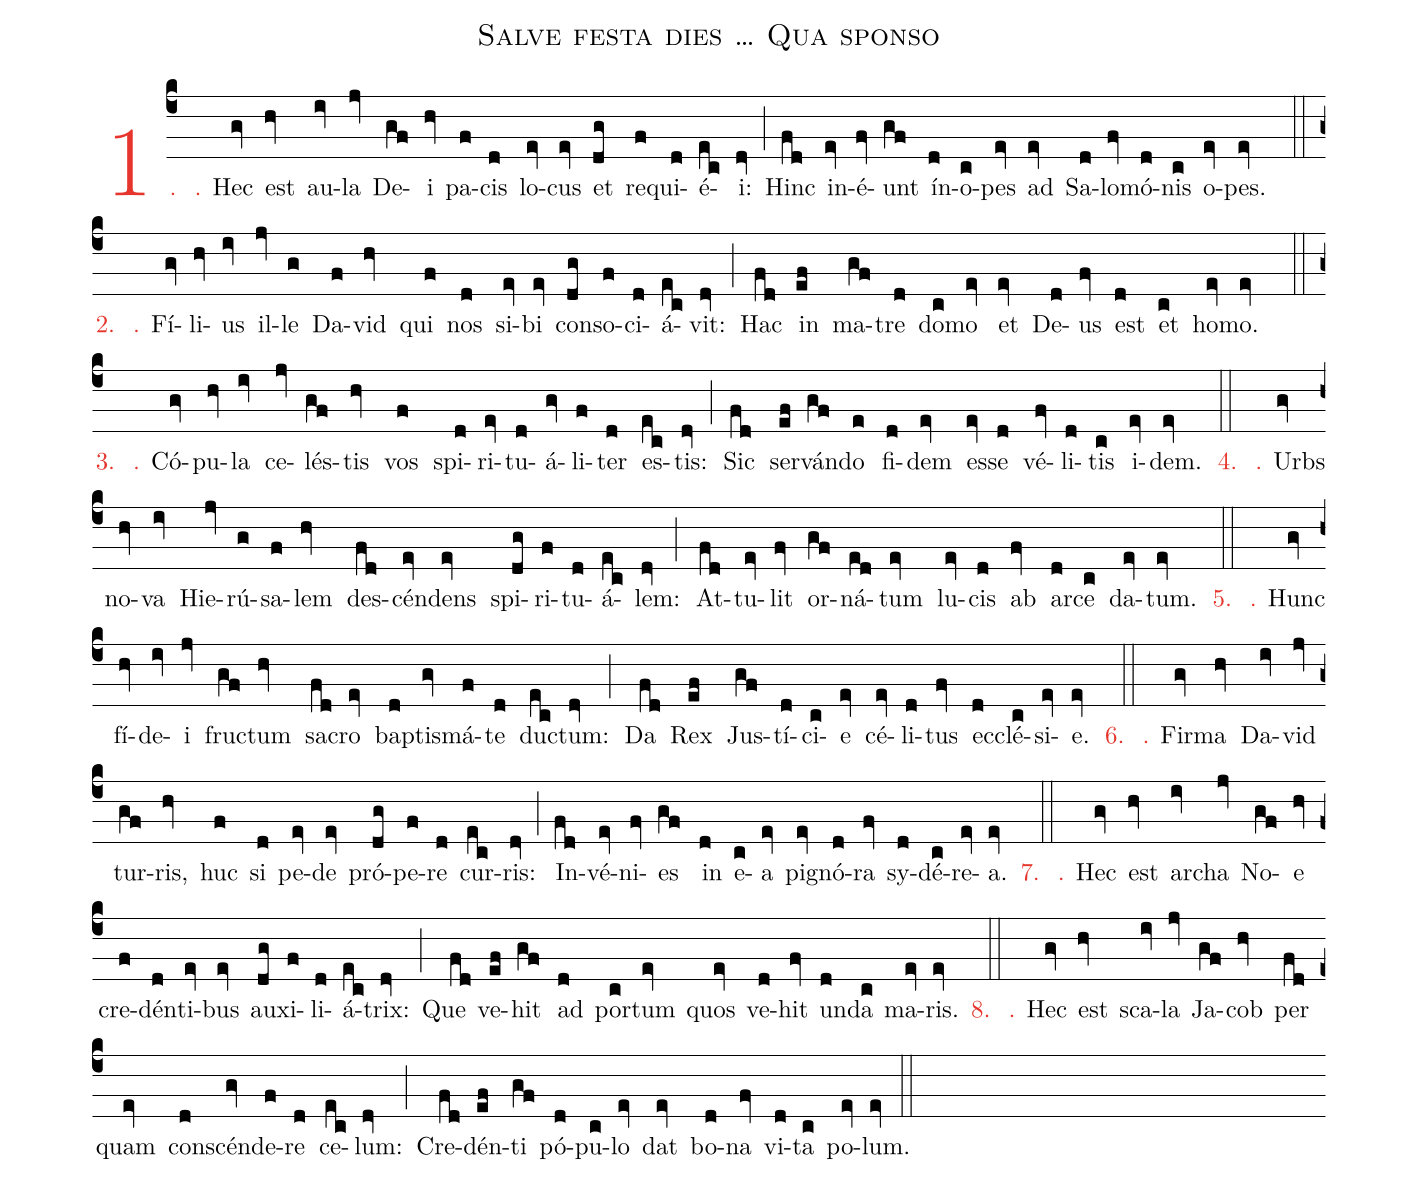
name: Salve festa dies … Qua sponso;
%%
(c4) <c>1.</c> <c>℣.</c> Hec(gv) est(hv) au(iv)la(jv) De(gf)i(hv) pa(f)cis(d) lo(ev)cus(ev) et(dg) re(f)qui(d)é(ec)i:(dv) (;)
Hinc(fd) in(ev)é(fv)unt(gf) ín(d)o(c)pes(ev) ad(ev) Sa(d)lo(fv)mó(d)nis(c) o(ev)pes.(ev) (::)

<c>2.</c> <c>℣.</c> Fí(gv)li(hv)us(iv) il(jv)le(g) Da(f)vid(hv) qui(f) nos(d) si(ev)bi(ev) con(dg)so(f)ci(d)á(ec)vit:(dv) (;)
Hac(fd) in(ef) ma(gf)tre(d) do(c)mo(ev) et(ev) De(d)us(fv) est(d) et(c) ho(ev)mo.(ev) (::)

<c>3.</c> <c>℣.</c> Có(gv)pu(hv)la(iv) ce(jv)lés(gf)tis(hv) vos(f) spi(d)ri(ev)tu(d)á(gv)li(f)ter(d) es(ec)tis:(dv) (;)
Sic(fd) ser(ef)ván(gf)do(e) fi(d)dem(ev) es(ev)se(d) vé(fv)li(d)tis(c) i(ev)dem.(ev) (::)

<c>4.</c> <c>℣.</c> Urbs(gv) no(hv)va(iv) Hie(jv)rú(g)sa(f)lem(hv) des(fd)cén(ev)dens(ev) spi(dg)ri(f)tu(d)á(ec)lem:(dv) (;)
At(fd)tu(ev)lit(fv) or(gf)ná(ed)tum(ev) lu(ev)cis(d) ab(fv) ar(d)ce(c) da(ev)tum.(ev) (::)

<c>5.</c> <c>℣.</c> Hunc(gv) fí(hv)de(iv)i(jv) fruc(gf)tum(hv) sa(fd)cro(ev) bap(d)tis(gv)má(f)te(d) duc(ec)tum:(dv) (;)
Da(fd) Rex(ef) Jus(gf)tí(d)ci(c)e(ev) cé(ev)li(d)tus(fv) ec(d)clé(c)si(ev)e.(ev) (::)

<c>6.</c> <c>℣.</c> Fir(gv)ma(hv) Da(iv)vid(jv) tur(gf)ris,(hv) huc(f) si(d) pe(ev)de(ev) pró(dg)pe(f)re(d) cur(ec)ris:(dv) (;)
In(fd)vé(ev)ni(fv)es(gf) in(d) e(c)a(ev) pig(ev)nó(d)ra(fv) sy(d)dé(c)re(ev)a.(ev) (::)

<c>7.</c> <c>℣.</c> Hec(gv) est(hv) ar(iv)cha(jv) No(gf)e(hv) cre(f)dén(d)ti(ev)bus(ev) aux(dg)i(f)li(d)á(ec)trix:(dv) (;)
Que(fd) ve(ef)hit(gf) ad(d) por(c)tum(ev) quos(ev) ve(d)hit(fv) un(d)da(c) ma(ev)ris.(ev) (::)

<c>8.</c> <c>℣.</c> Hec(gv) est(hv) sca(iv)la(jv) Ja(gf)cob(hv) per(fd) quam(ev) con(d)scén(gv)de(f)re(d) ce(ec)lum:(dv) (;)
Cre(fd)dén(ef)ti(gf) pó(d)pu(c)lo(ev) dat(ev) bo(d)na(fv) vi(d)ta(c) po(ev)lum.(ev) (::)
